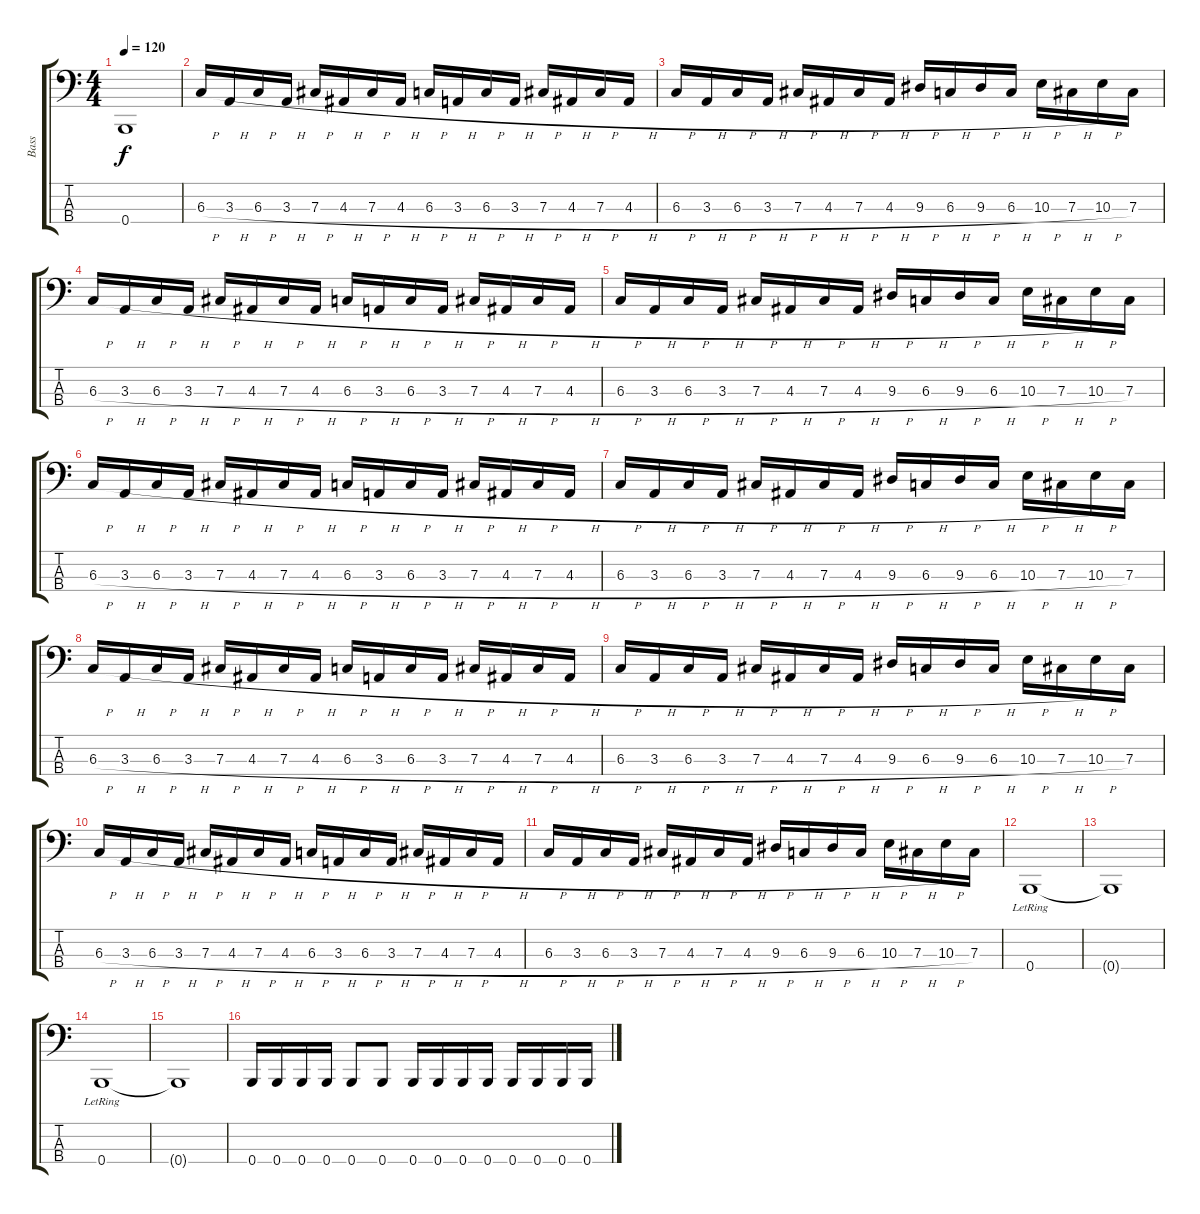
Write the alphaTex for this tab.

\track ("Bass" "Bass") {instrument electricbassfinger}
\staff {score tabs}
\tuning (E2 B1 Gb1 B0) {hide}
\ts (4 4)
\tempo 120
\clef f4
\ks c
0.4{t}.1{dy f} |
6.3{h}.16 3.3{h}.16 6.3{h}.16 3.3{h}.16 7.3{h}.16 4.3{h}.16 7.3{h}.16 4.3{h}.16 6.3{h}.16 3.3{h}.16 6.3{h}.16 3.3{h}.16 7.3{h}.16 4.3{h}.16 7.3{h}.16 4.3{h}.16 |
6.3{h}.16 3.3{h}.16 6.3{h}.16 3.3{h}.16 7.3{h}.16 4.3{h}.16 7.3{h}.16 4.3{h}.16 9.3{h}.16 6.3{h}.16 9.3{h}.16 6.3{h}.16 10.3{h}.16 7.3{h}.16 10.3{h}.16 7.3.16 |
6.3{h}.16 3.3{h}.16 6.3{h}.16 3.3{h}.16 7.3{h}.16 4.3{h}.16 7.3{h}.16 4.3{h}.16 6.3{h}.16 3.3{h}.16 6.3{h}.16 3.3{h}.16 7.3{h}.16 4.3{h}.16 7.3{h}.16 4.3{h}.16 |
6.3{h}.16 3.3{h}.16 6.3{h}.16 3.3{h}.16 7.3{h}.16 4.3{h}.16 7.3{h}.16 4.3{h}.16 9.3{h}.16 6.3{h}.16 9.3{h}.16 6.3{h}.16 10.3{h}.16 7.3{h}.16 10.3{h}.16 7.3.16 |
6.3{h}.16 3.3{h}.16 6.3{h}.16 3.3{h}.16 7.3{h}.16 4.3{h}.16 7.3{h}.16 4.3{h}.16 6.3{h}.16 3.3{h}.16 6.3{h}.16 3.3{h}.16 7.3{h}.16 4.3{h}.16 7.3{h}.16 4.3{h}.16 |
6.3{h}.16 3.3{h}.16 6.3{h}.16 3.3{h}.16 7.3{h}.16 4.3{h}.16 7.3{h}.16 4.3{h}.16 9.3{h}.16 6.3{h}.16 9.3{h}.16 6.3{h}.16 10.3{h}.16 7.3{h}.16 10.3{h}.16 7.3.16 |
6.3{h}.16 3.3{h}.16 6.3{h}.16 3.3{h}.16 7.3{h}.16 4.3{h}.16 7.3{h}.16 4.3{h}.16 6.3{h}.16 3.3{h}.16 6.3{h}.16 3.3{h}.16 7.3{h}.16 4.3{h}.16 7.3{h}.16 4.3{h}.16 |
6.3{h}.16 3.3{h}.16 6.3{h}.16 3.3{h}.16 7.3{h}.16 4.3{h}.16 7.3{h}.16 4.3{h}.16 9.3{h}.16 6.3{h}.16 9.3{h}.16 6.3{h}.16 10.3{h}.16 7.3{h}.16 10.3{h}.16 7.3.16 |
6.3{h}.16 3.3{h}.16 6.3{h}.16 3.3{h}.16 7.3{h}.16 4.3{h}.16 7.3{h}.16 4.3{h}.16 6.3{h}.16 3.3{h}.16 6.3{h}.16 3.3{h}.16 7.3{h}.16 4.3{h}.16 7.3{h}.16 4.3{h}.16 |
6.3{h}.16 3.3{h}.16 6.3{h}.16 3.3{h}.16 7.3{h}.16 4.3{h}.16 7.3{h}.16 4.3{h}.16 9.3{h}.16 6.3{h}.16 9.3{h}.16 6.3{h}.16 10.3{h}.16 7.3{h}.16 10.3{h}.16 7.3.16 |
0.4{lr}.1 |
0.4{t}.1 |
0.4{lr}.1 |
0.4{t}.1 |
0.4.16 0.4.16 0.4.16 0.4.16 0.4.8 0.4.8 0.4.16 0.4.16 0.4.16 0.4.16 0.4.16 0.4.16 0.4.16 0.4.16
